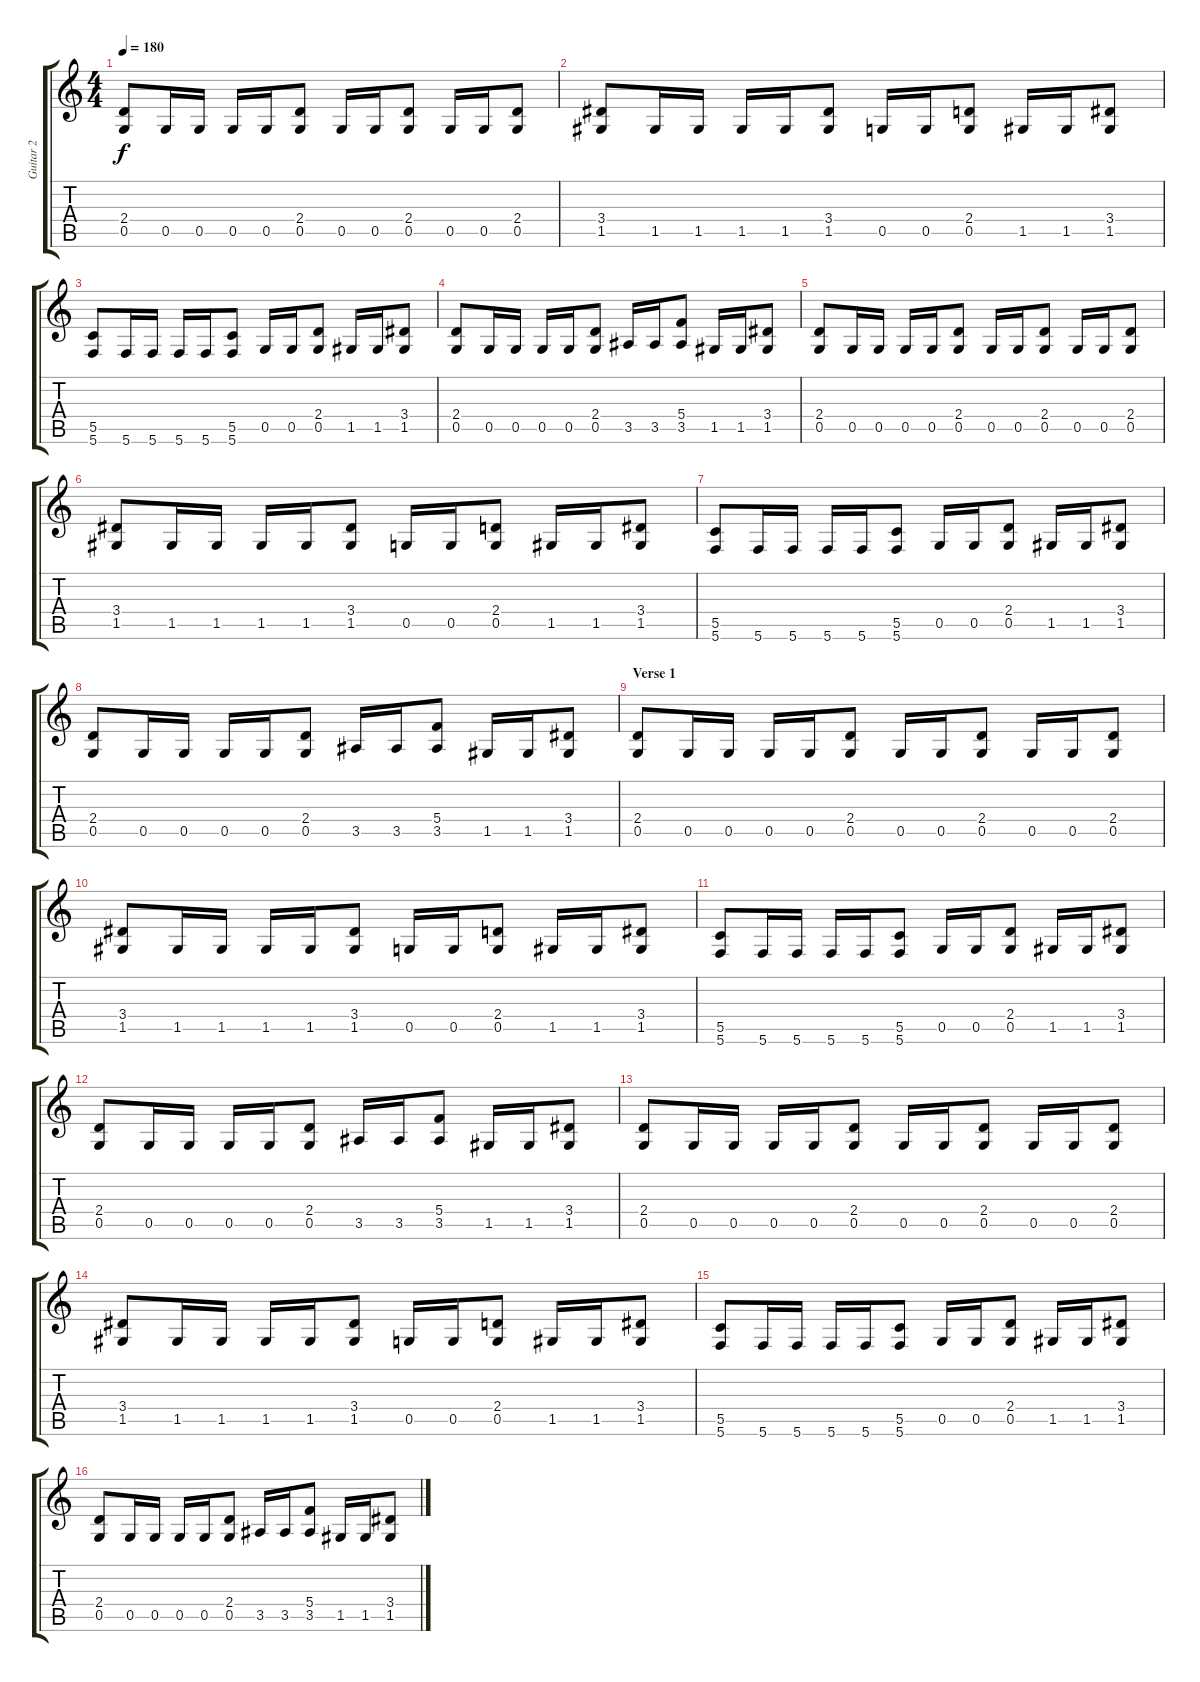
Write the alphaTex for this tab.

\track ("Guitar 2" "Guitar 2") {instrument distortionguitar}
\staff {score tabs}
\tuning (D4 A3 F3 C3 G2 C2) {hide}
\ts (4 4)
\tempo 180
\clef g2
\ks c
(2.4 0.5).8{dy f} 0.5.16 0.5.16 0.5.16 0.5.16 (2.4 0.5).8 0.5.16 0.5.16 (2.4 0.5).8 0.5.16 0.5.16 (2.4 0.5).8 |
(3.4 1.5).8 1.5.16 1.5.16 1.5.16 1.5.16 (3.4 1.5).8 0.5.16 0.5.16 (2.4 0.5).8 1.5.16 1.5.16 (3.4 1.5).8 |
(5.5 5.6).8 5.6.16 5.6.16 5.6.16 5.6.16 (5.5 5.6).8 0.5.16 0.5.16 (2.4 0.5).8 1.5.16 1.5.16 (3.4 1.5).8 |
(2.4 0.5).8 0.5.16 0.5.16 0.5.16 0.5.16 (2.4 0.5).8 3.5.16 3.5.16 (5.4 3.5).8 1.5.16 1.5.16 (3.4 1.5).8 |
(2.4 0.5).8 0.5.16 0.5.16 0.5.16 0.5.16 (2.4 0.5).8 0.5.16 0.5.16 (2.4 0.5).8 0.5.16 0.5.16 (2.4 0.5).8 |
(3.4 1.5).8 1.5.16 1.5.16 1.5.16 1.5.16 (3.4 1.5).8 0.5.16 0.5.16 (2.4 0.5).8 1.5.16 1.5.16 (3.4 1.5).8 |
(5.5 5.6).8 5.6.16 5.6.16 5.6.16 5.6.16 (5.5 5.6).8 0.5.16 0.5.16 (2.4 0.5).8 1.5.16 1.5.16 (3.4 1.5).8 |
(2.4 0.5).8 0.5.16 0.5.16 0.5.16 0.5.16 (2.4 0.5).8 3.5.16 3.5.16 (5.4 3.5).8 1.5.16 1.5.16 (3.4 1.5).8 |
\section ("" "Verse 1")
(2.4 0.5).8{balance 16} 0.5.16 0.5.16 0.5.16 0.5.16 (2.4 0.5).8 0.5.16 0.5.16 (2.4 0.5).8 0.5.16 0.5.16 (2.4 0.5).8 |
(3.4 1.5).8 1.5.16 1.5.16 1.5.16 1.5.16 (3.4 1.5).8 0.5.16 0.5.16 (2.4 0.5).8 1.5.16 1.5.16 (3.4 1.5).8 |
(5.5 5.6).8 5.6.16 5.6.16 5.6.16 5.6.16 (5.5 5.6).8 0.5.16 0.5.16 (2.4 0.5).8 1.5.16 1.5.16 (3.4 1.5).8 |
(2.4 0.5).8 0.5.16 0.5.16 0.5.16 0.5.16 (2.4 0.5).8 3.5.16 3.5.16 (5.4 3.5).8 1.5.16 1.5.16 (3.4 1.5).8 |
(2.4 0.5).8 0.5.16 0.5.16 0.5.16 0.5.16 (2.4 0.5).8 0.5.16 0.5.16 (2.4 0.5).8 0.5.16 0.5.16 (2.4 0.5).8 |
(3.4 1.5).8 1.5.16 1.5.16 1.5.16 1.5.16 (3.4 1.5).8 0.5.16 0.5.16 (2.4 0.5).8 1.5.16 1.5.16 (3.4 1.5).8 |
(5.5 5.6).8 5.6.16 5.6.16 5.6.16 5.6.16 (5.5 5.6).8 0.5.16 0.5.16 (2.4 0.5).8 1.5.16 1.5.16 (3.4 1.5).8 |
(2.4 0.5).8 0.5.16 0.5.16 0.5.16 0.5.16 (2.4 0.5).8 3.5.16 3.5.16 (5.4 3.5).8 1.5.16 1.5.16 (3.4 1.5).8
